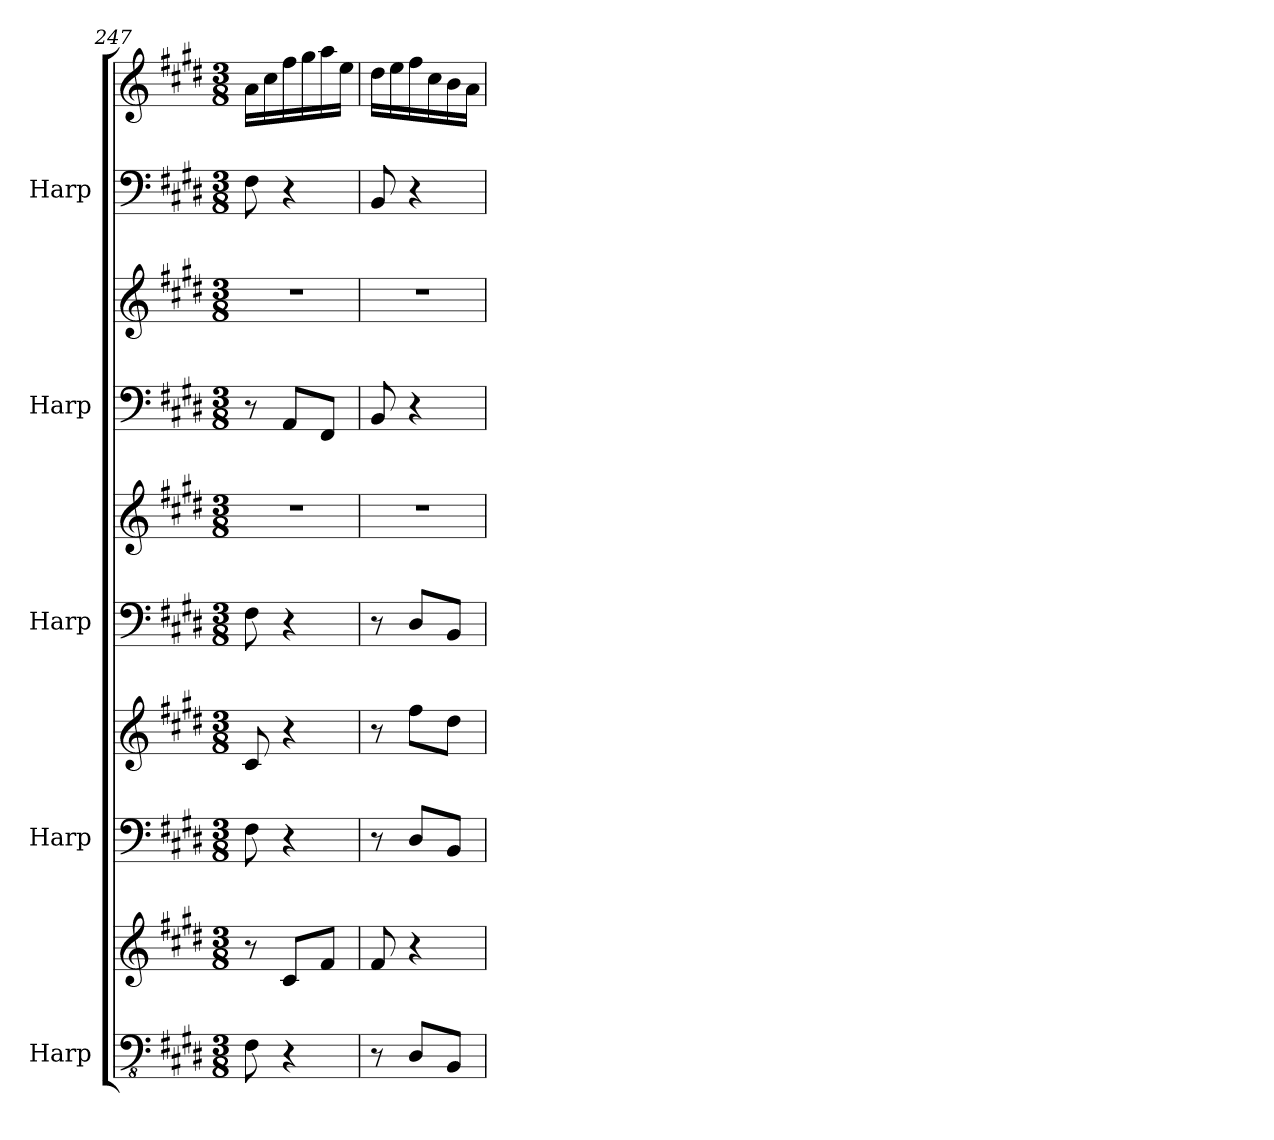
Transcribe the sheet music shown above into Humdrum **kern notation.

**kern	**kern	**kern	**kern	**kern	**kern	**kern	**kern	**kern	**kern
*part5	*part5	*part4	*part4	*part3	*part3	*part2	*part2	*part1	*part1
*staff10	*staff9	*staff8	*staff7	*staff6	*staff5	*staff4	*staff3	*staff2	*staff1
*I"Harp	*	*I"Harp	*	*I"Harp	*	*I"Harp	*	*I"Harp	*
*I'Hp	*	*I'Hp	*	*I'Hp	*	*I'Hp	*	*I'Hp	*
!!LO:PB:g=z
*clefFv4	*clefG2	*clefF4	*clefG2	*clefF4	*clefG2	*clefF4	*clefG2	*clefF4	*clefG2
*k[f#c#g#d#]	*k[f#c#g#d#]	*k[f#c#g#d#]	*k[f#c#g#d#]	*k[f#c#g#d#]	*k[f#c#g#d#]	*k[f#c#g#d#]	*k[f#c#g#d#]	*k[f#c#g#d#]	*k[f#c#g#d#]
*M3/8	*M3/8	*M3/8	*M3/8	*M3/8	*M3/8	*M3/8	*M3/8	*M3/8	*M3/8
=247	=247	=247	=247	=247	=247	=247	=247	=247	=247
8FF#\	8r	8F#\	8c#/	8F#\	4.r	8r	4.r	8F#\	16a\LL
.	.	.	.	.	.	.	.	.	16cc#\
4r	8c#/L	4r	4r	4r	.	8AA/L	.	4r	16ff#\
.	.	.	.	.	.	.	.	.	16gg#\
.	8f#/J	.	.	.	.	8FF#/J	.	.	16aa\
.	.	.	.	.	.	.	.	.	16ee\JJ
=248	=248	=248	=248	=248	=248	=248	=248	=248	=248
8r	8f#/	8r	8r	8r	4.r	8BB/	4.r	8BB/	16dd#\LL
.	.	.	.	.	.	.	.	.	16ee\
8DD#/L	4r	8D#/L	8ff#\L	8D#/L	.	4r	.	4r	16ff#\
.	.	.	.	.	.	.	.	.	16cc#\
8BBB/J	.	8BB/J	8dd#\J	8BB/J	.	.	.	.	16b\
.	.	.	.	.	.	.	.	.	16a\JJ
=	=	=	=	=	=	=	=	=	=
*-	*-	*-	*-	*-	*-	*-	*-	*-	*-
